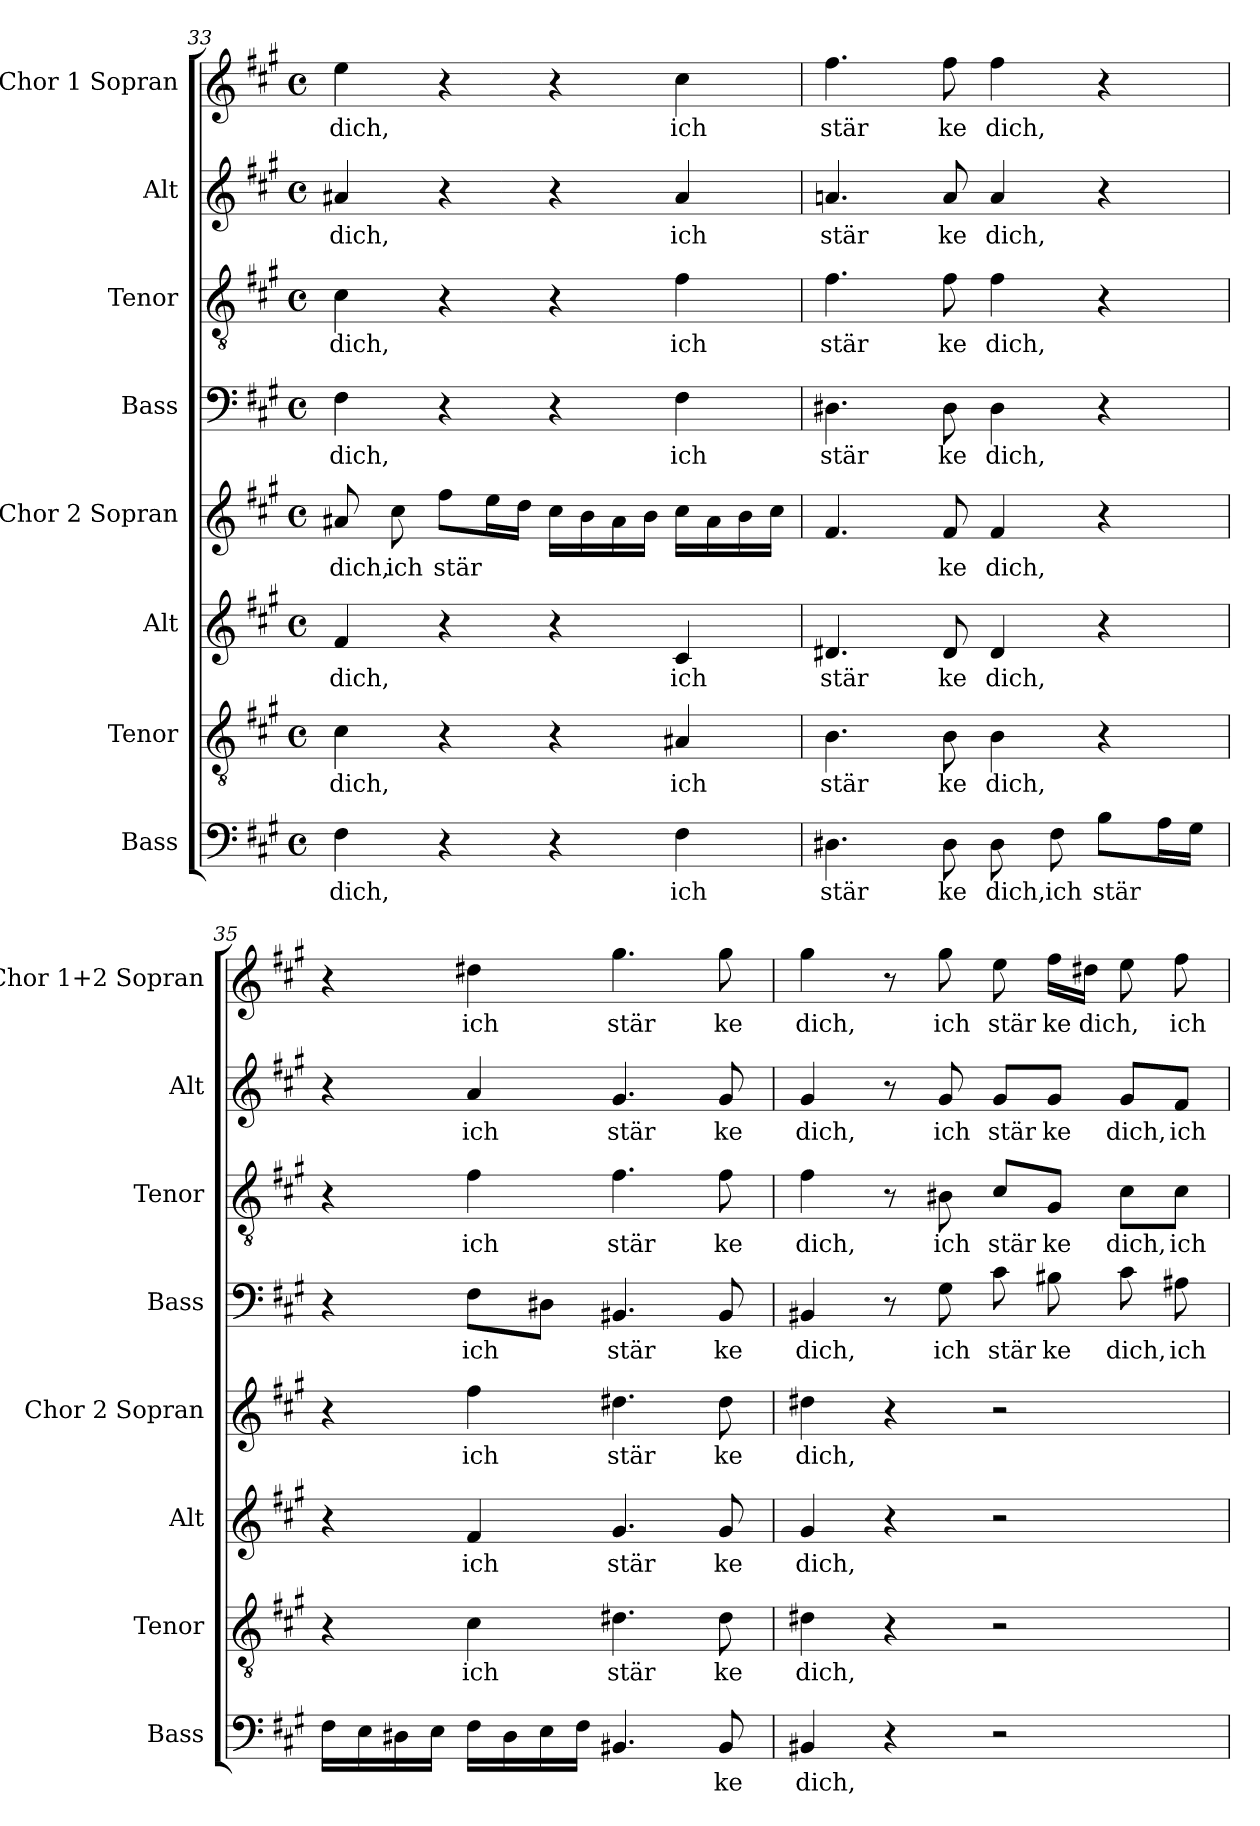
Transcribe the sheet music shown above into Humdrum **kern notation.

**kern	**text	**kern	**text	**kern	**text	**kern	**text	**kern	**text	**kern	**text	**kern	**text	**kern	**text
*part8	*part8	*part7	*part7	*part6	*part6	*part5	*part5	*part4	*part4	*part3	*part3	*part2	*part2	*part1	*part1
*staff8	*staff8	*staff7	*staff7	*staff6	*staff6	*staff5	*staff5	*staff4	*staff4	*staff3	*staff3	*staff2	*staff2	*staff1	*staff1
*I"Bass	*	*I"Tenor	*	*I"Alt	*	*I"Chor 2  Sopran	*	*I"Bass	*	*I"Tenor	*	*I"Alt	*	*I"Chor 1  Sopran	*
*I'Bass	*	*I'Tenor	*	*I'Alt	*	*I'Chor 2  Sopran	*	*I'Bass	*	*I'Tenor	*	*I'Alt	*	*I'Chor 1+2  Sopran	*
*clefF4	*	*clefGv2	*	*clefG2	*	*clefG2	*	*clefF4	*	*clefGv2	*	*clefG2	*	*clefG2	*
*k[f#c#g#]	*	*k[f#c#g#]	*	*k[f#c#g#]	*	*k[f#c#g#]	*	*k[f#c#g#]	*	*k[f#c#g#]	*	*k[f#c#g#]	*	*k[f#c#g#]	*
*A:	*	*A:	*	*A:	*	*A:	*	*A:	*	*A:	*	*A:	*	*A:	*
*M4/4	*	*M4/4	*	*M4/4	*	*M4/4	*	*M4/4	*	*M4/4	*	*M4/4	*	*M4/4	*
*met(c)	*	*met(c)	*	*met(c)	*	*met(c)	*	*met(c)	*	*met(c)	*	*met(c)	*	*met(c)	*
=33	=33	=33	=33	=33	=33	=33	=33	=33	=33	=33	=33	=33	=33	=33	=33
!	!LO:LY:b:cj	!	!LO:LY:b:cj	!	!LO:LY:b:cj	!	!LO:LY:b:cj	!	!LO:LY:b:cj	!	!LO:LY:b:cj	!	!LO:LY:b:cj	!	!LO:LY:b:cj
4F#\	dich,	4c#\	dich,	4f#/	dich,	8a#X/	dich,	4F#\	dich,	4c#\	dich,	4a#X/	dich,	4ee\	dich,
!	!	!	!	!	!	!	!LO:LY:b:cj	!	!	!	!	!	!	!	!
.	.	.	.	.	.	8cc#\	ich	.	.	.	.	.	.	.	.
!	!	!	!	!	!	!	!LO:LY:b	!	!	!	!	!	!	!	!
4r	.	4r	.	4r	.	8ff#\L	stär	4r	.	4r	.	4r	.	4r	.
.	.	.	.	.	.	16ee\	.	.	.	.	.	.	.	.	.
.	.	.	.	.	.	16dd\J	.	.	.	.	.	.	.	.	.
4r	.	4r	.	4r	.	16cc#\L	.	4r	.	4r	.	4r	.	4r	.
.	.	.	.	.	.	16b\	.	.	.	.	.	.	.	.	.
.	.	.	.	.	.	16a#\	.	.	.	.	.	.	.	.	.
.	.	.	.	.	.	16b\J	.	.	.	.	.	.	.	.	.
!	!LO:LY:b:cj	!	!LO:LY:b:cj	!	!LO:LY:b:cj	!	!	!	!LO:LY:b:cj	!	!LO:LY:b:cj	!	!LO:LY:b:cj	!	!LO:LY:b:cj
4F#\	ich	4A#X/	ich	4c#/	ich	16cc#\L	.	4F#\	ich	4f#\	ich	4a#/	ich	4cc#\	ich
.	.	.	.	.	.	16a#\	.	.	.	.	.	.	.	.	.
.	.	.	.	.	.	16b\	.	.	.	.	.	.	.	.	.
.	.	.	.	.	.	16cc#\J	.	.	.	.	.	.	.	.	.
!!LO:LB:g=z
=34	=34	=34	=34	=34	=34	=34	=34	=34	=34	=34	=34	=34	=34	=34	=34
!	!LO:LY:b:cj	!	!LO:LY:b:cj	!	!LO:LY:b:cj	!	!	!	!LO:LY:b:cj	!	!LO:LY:b:cj	!	!LO:LY:b:cj	!	!LO:LY:b:cj
*	*	*	*	*	*	*^	*	*	*	*	*	*	*	*	*
4.D#X\	stär	4.B\	stär	4.d#X/	stär	4.f#/	16.ryy	.	4.D#X\	stär	4.f#\	stär	4.an/	stär	4.ff#\	stär
.	.	.	.	.	.	.	2ryy	.	.	.	.	.	.	.	.	.
!	!LO:LY:b:cj	!	!LO:LY:b:cj	!	!LO:LY:b:cj	!	!	!LO:LY:b:cj	!	!LO:LY:b:cj	!	!LO:LY:b:cj	!	!LO:LY:b:cj	!	!LO:LY:b:cj
8D#\	ke	8B\	ke	8d#/	ke	8f#/	.	ke	8D#\	ke	8f#\	ke	8a/	ke	8ff#\	ke
!	!LO:LY:b:cj	!	!LO:LY:b:cj	!	!LO:LY:b:cj	!	!	!LO:LY:b:cj	!	!LO:LY:b:cj	!	!LO:LY:b:cj	!	!LO:LY:b:cj	!	!LO:LY:b:cj
8D#\	dich,	4B\	dich,	4d#/	dich,	4f#/	.	dich,	4D#\	dich,	4f#\	dich,	4a/	dich,	4ff#\	dich,
.	.	.	.	.	.	.	4ryy	.	.	.	.	.	.	.	.	.
!	!LO:LY:b:cj	!	!	!	!	!	!	!	!	!	!	!	!	!	!	!
8F#\	ich	.	.	.	.	.	.	.	.	.	.	.	.	.	.	.
!	!LO:LY:b	!	!	!	!	!	!	!	!	!	!	!	!	!	!	!
8B\L	stär	4r	.	4r	.	4r	.	.	4r	.	4r	.	4r	.	4r	.
.	.	.	.	.	.	.	8ryy	.	.	.	.	.	.	.	.	.
16A\	.	.	.	.	.	.	.	.	.	.	.	.	.	.	.	.
16G#\J	.	.	.	.	.	.	.	.	.	.	.	.	.	.	.	.
.	.	.	.	.	.	.	32ryy	.	.	.	.	.	.	.	.	.
*	*	*	*	*	*	*v	*v	*	*	*	*	*	*	*	*	*
=35	=35	=35	=35	=35	=35	=35	=35	=35	=35	=35	=35	=35	=35	=35	=35
16F#\L	.	4r	.	4r	.	4r	.	4r	.	4r	.	4r	.	4r	.
16E\	.	.	.	.	.	.	.	.	.	.	.	.	.	.	.
16D#X\	.	.	.	.	.	.	.	.	.	.	.	.	.	.	.
16E\J	.	.	.	.	.	.	.	.	.	.	.	.	.	.	.
!	!	!	!LO:LY:b:cj	!	!LO:LY:b:cj	!	!LO:LY:b:cj	!	!LO:LY:b	!	!LO:LY:b:cj	!	!LO:LY:b:cj	!	!LO:LY:b:cj
16F#\L	.	4c#\	ich	4f#/	ich	4ff#\	ich	8F#\L	ich	4f#\	ich	4a/	ich	4dd#X\	ich
16D#\	.	.	.	.	.	.	.	.	.	.	.	.	.	.	.
16E\	.	.	.	.	.	.	.	8D#X\J	.	.	.	.	.	.	.
16F#\J	.	.	.	.	.	.	.	.	.	.	.	.	.	.	.
!	!	!	!LO:LY:b:cj	!	!LO:LY:b:cj	!	!LO:LY:b:cj	!	!LO:LY:b:cj	!	!LO:LY:b:cj	!	!LO:LY:b:cj	!	!LO:LY:b:cj
4.BB#X/	.	4.d#X\	stär	4.g#/	stär	4.dd#X\	stär	4.BB#X/	stär	4.f#\	stär	4.g#/	stär	4.gg#\	stär
!	!LO:LY:b:cj	!	!LO:LY:b:cj	!	!LO:LY:b:cj	!	!LO:LY:b:cj	!	!LO:LY:b:cj	!	!LO:LY:b:cj	!	!LO:LY:b:cj	!	!LO:LY:b:cj
8BB#/	ke	8d#\	ke	8g#/	ke	8dd#\	ke	8BB#/	ke	8f#\	ke	8g#/	ke	8gg#\	ke
=36	=36	=36	=36	=36	=36	=36	=36	=36	=36	=36	=36	=36	=36	=36	=36
!	!LO:LY:b:cj	!	!LO:LY:b:cj	!	!LO:LY:b:cj	!	!LO:LY:b:cj	!	!LO:LY:b:cj	!	!LO:LY:b:cj	!	!LO:LY:b:cj	!	!LO:LY:b:cj
4BB#X/	dich,	4d#X\	dich,	4g#/	dich,	4dd#X\	dich,	4BB#X/	dich,	4f#\	dich,	4g#/	dich,	4gg#\	dich,
4r	.	4r	.	4r	.	4r	.	8r	.	8r	.	8r	.	8r	.
!	!	!	!	!	!	!	!	!	!LO:LY:b:cj	!	!LO:LY:b:cj	!	!LO:LY:b:cj	!	!LO:LY:b:cj
.	.	.	.	.	.	.	.	8G#\	ich	8B#X\	ich	8g#/	ich	8gg#\	ich
!	!	!	!	!	!	!	!	!	!LO:LY:b:cj	!	!LO:LY:b:cj	!	!LO:LY:b:cj	!	!LO:LY:b:cj
2r	.	2r	.	2r	.	2r	.	8c#\	stär	8c#/L	stär	8g#/L	stär	8ee\	stär
!	!	!	!	!	!	!	!	!	!LO:LY:b:cj	!	!LO:LY:b:cj	!	!LO:LY:b:cj	!	!LO:LY:b:cj
.	.	.	.	.	.	.	.	8B#X\	ke	8G#/J	ke	8g#/J	ke	16ff#\L	ke
!	!	!	!	!	!	!	!	!	!	!	!	!	!	!	!LO:LY:b
.	.	.	.	.	.	.	.	.	.	.	.	.	.	16dd#X\J	dich,
!	!	!	!	!	!	!	!	!	!LO:LY:b:cj	!	!LO:LY:b:cj	!	!LO:LY:b:cj	!	!
.	.	.	.	.	.	.	.	8c#\	dich,	8c#\L	dich,	8g#/L	dich,	8ee\	.
!	!	!	!	!	!	!	!	!	!LO:LY:b:cj	!	!LO:LY:b:cj	!	!LO:LY:b:cj	!	!LO:LY:b:cj
.	.	.	.	.	.	.	.	8A#X\	ich	8c#\J	ich	8f#/J	ich	8ff#\	ich
=	=	=	=	=	=	=	=	=	=	=	=	=	=	=	=
*-	*-	*-	*-	*-	*-	*-	*-	*-	*-	*-	*-	*-	*-	*-	*-
